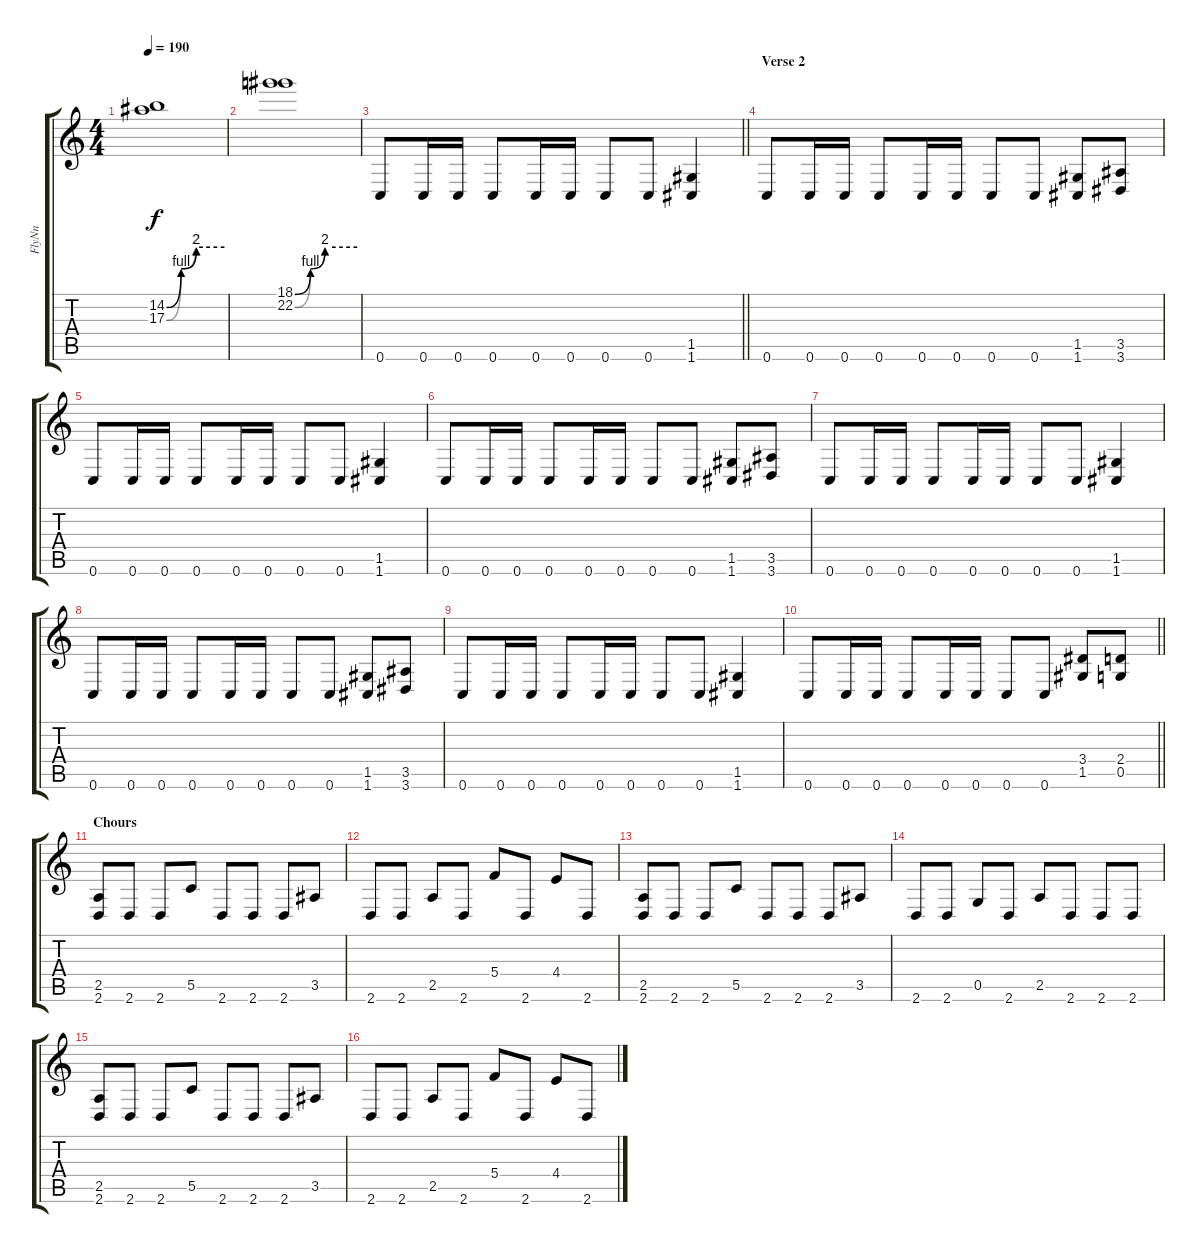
\track ("FlyNn" "FlyNn") {instrument distortionguitar}
\staff {score tabs}
\tuning (D4 A3 F3 C3 G2 C2) {hide}
\ts (4 4)
\tempo 190
\clef g2
\ks c
(14.2{be (custom 0 0 15 4 31 8 60 8)} 17.3{be (custom 0 0 15 4 30 8 60 8)}).1{dy f} |
(18.1{be (custom 0 0 15 4 29 8 60 8)} 22.2{be (custom 0 0 15 4 29 8 60 8)}).1 |
\barLineRight lightlight
0.6.8 0.6.16 0.6.16 0.6.8 0.6.16 0.6.16 0.6.8 0.6.8 (1.5 1.6).4 |
\section ("" "Verse 2")
0.6.8 0.6.16 0.6.16 0.6.8 0.6.16 0.6.16 0.6.8 0.6.8 (1.5 1.6).8 (3.5 3.6).8 |
0.6.8 0.6.16 0.6.16 0.6.8 0.6.16 0.6.16 0.6.8 0.6.8 (1.5 1.6).4 |
0.6.8 0.6.16 0.6.16 0.6.8 0.6.16 0.6.16 0.6.8 0.6.8 (1.5 1.6).8 (3.5 3.6).8 |
0.6.8 0.6.16 0.6.16 0.6.8 0.6.16 0.6.16 0.6.8 0.6.8 (1.5 1.6).4 |
0.6.8 0.6.16 0.6.16 0.6.8 0.6.16 0.6.16 0.6.8 0.6.8 (1.5 1.6).8 (3.5 3.6).8 |
0.6.8 0.6.16 0.6.16 0.6.8 0.6.16 0.6.16 0.6.8 0.6.8 (1.5 1.6).4 |
\barLineRight lightlight
0.6.8 0.6.16 0.6.16 0.6.8 0.6.16 0.6.16 0.6.8 0.6.8 (3.4 1.5).8 (2.4 0.5).8 |
\section ("" "Chours")
(2.5 2.6).8 2.6.8 2.6.8 5.5.8 2.6.8 2.6.8 2.6.8 3.5.8 |
2.6.8 2.6.8 2.5.8 2.6.8 5.4.8 2.6.8 4.4.8 2.6.8 |
(2.5 2.6).8 2.6.8 2.6.8 5.5.8 2.6.8 2.6.8 2.6.8 3.5.8 |
2.6.8 2.6.8 0.5.8 2.6.8 2.5.8 2.6.8 2.6.8 2.6.8 |
(2.5 2.6).8 2.6.8 2.6.8 5.5.8 2.6.8 2.6.8 2.6.8 3.5.8 |
2.6.8 2.6.8 2.5.8 2.6.8 5.4.8 2.6.8 4.4.8 2.6.8
